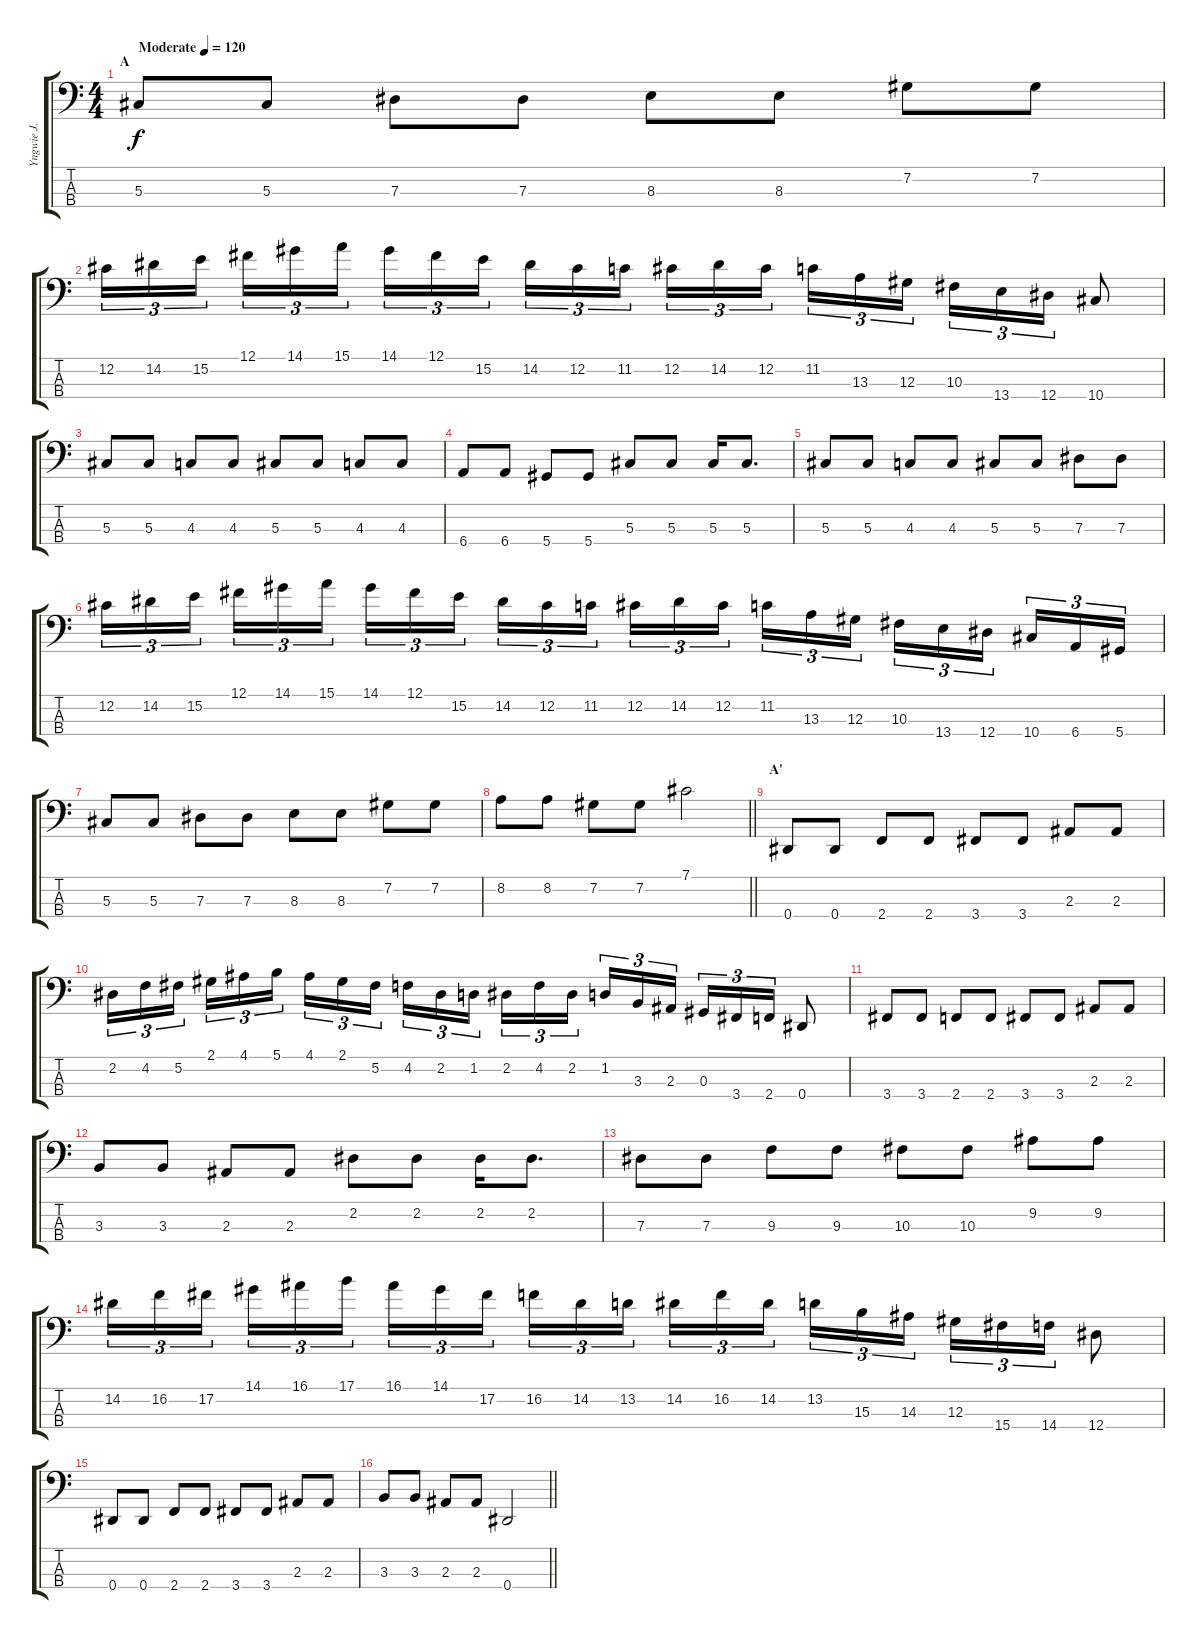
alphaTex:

\track ("Yngwie J. Malmsteen" "Yngwie J. ") {instrument electricbassfinger}
\staff {score tabs}
\tuning (Gb2 Db2 Ab1 Eb1) {hide}
\ts (4 4)
\section ("" "A")
\tempo (120 "Moderate")
\clef f4
\ks c
5.3.8{dy f instrument electricbassfinger} 5.3.8 7.3.8 7.3.8 8.3.8 8.3.8 7.2.8 7.2.8 |
12.2.16{tu (3 2)} 14.2.16{tu (3 2)} 15.2.16{tu (3 2) beam splitsecondary} 12.1.16{tu (3 2)} 14.1.16{tu (3 2)} 15.1.16{tu (3 2)} 14.1.16{tu (3 2)} 12.1.16{tu (3 2)} 15.2.16{tu (3 2) beam splitsecondary} 14.2.16{tu (3 2)} 12.2.16{tu (3 2)} 11.2.16{tu (3 2)} 12.2.16{tu (3 2)} 14.2.16{tu (3 2)} 12.2.16{tu (3 2) beam splitsecondary} 11.2.16{tu (3 2)} 13.3.16{tu (3 2)} 12.3.16{tu (3 2)} 10.3.16{tu (3 2)} 13.4.16{tu (3 2)} 12.4.16{tu (3 2)} 10.4.8 |
5.3.8 5.3.8 4.3.8 4.3.8 5.3.8 5.3.8 4.3.8 4.3.8 |
6.4.8 6.4.8 5.4.8 5.4.8 5.3.8 5.3.8 5.3.16 5.3.8{d} |
5.3.8 5.3.8 4.3.8 4.3.8 5.3.8 5.3.8 7.3.8 7.3.8 |
12.2.16{tu (3 2)} 14.2.16{tu (3 2)} 15.2.16{tu (3 2) beam splitsecondary} 12.1.16{tu (3 2)} 14.1.16{tu (3 2)} 15.1.16{tu (3 2)} 14.1.16{tu (3 2)} 12.1.16{tu (3 2)} 15.2.16{tu (3 2) beam splitsecondary} 14.2.16{tu (3 2)} 12.2.16{tu (3 2)} 11.2.16{tu (3 2)} 12.2.16{tu (3 2)} 14.2.16{tu (3 2)} 12.2.16{tu (3 2) beam splitsecondary} 11.2.16{tu (3 2)} 13.3.16{tu (3 2)} 12.3.16{tu (3 2)} 10.3.16{tu (3 2)} 13.4.16{tu (3 2)} 12.4.16{tu (3 2) beam splitsecondary} 10.4.16{tu (3 2)} 6.4.16{tu (3 2)} 5.4.16{tu (3 2)} |
5.3.8 5.3.8 7.3.8 7.3.8 8.3.8 8.3.8 7.2.8 7.2.8 |
\barLineRight lightlight
8.2.8 8.2.8 7.2.8 7.2.8 7.1.2 |
\section ("" "A'")
0.4.8 0.4.8 2.4.8 2.4.8 3.4.8 3.4.8 2.3.8 2.3.8 |
2.2.16{tu (3 2)} 4.2.16{tu (3 2)} 5.2.16{tu (3 2) beam splitsecondary} 2.1.16{tu (3 2)} 4.1.16{tu (3 2)} 5.1.16{tu (3 2)} 4.1.16{tu (3 2)} 2.1.16{tu (3 2)} 5.2.16{tu (3 2) beam splitsecondary} 4.2.16{tu (3 2)} 2.2.16{tu (3 2)} 1.2.16{tu (3 2)} 2.2.16{tu (3 2)} 4.2.16{tu (3 2)} 2.2.16{tu (3 2) beam splitsecondary} 1.2.16{tu (3 2)} 3.3.16{tu (3 2)} 2.3.16{tu (3 2)} 0.3.16{tu (3 2)} 3.4.16{tu (3 2)} 2.4.16{tu (3 2)} 0.4.8 |
3.4.8 3.4.8 2.4.8 2.4.8 3.4.8 3.4.8 2.3.8 2.3.8 |
3.3.8 3.3.8 2.3.8 2.3.8 2.2.8 2.2.8 2.2.16 2.2.8{d} |
7.3.8 7.3.8 9.3.8 9.3.8 10.3.8 10.3.8 9.2.8 9.2.8 |
14.2.16{tu (3 2)} 16.2.16{tu (3 2)} 17.2.16{tu (3 2) beam splitsecondary} 14.1.16{tu (3 2)} 16.1.16{tu (3 2)} 17.1.16{tu (3 2)} 16.1.16{tu (3 2)} 14.1.16{tu (3 2)} 17.2.16{tu (3 2) beam splitsecondary} 16.2.16{tu (3 2)} 14.2.16{tu (3 2)} 13.2.16{tu (3 2)} 14.2.16{tu (3 2)} 16.2.16{tu (3 2)} 14.2.16{tu (3 2) beam splitsecondary} 13.2.16{tu (3 2)} 15.3.16{tu (3 2)} 14.3.16{tu (3 2)} 12.3.16{tu (3 2)} 15.4.16{tu (3 2)} 14.4.16{tu (3 2)} 12.4.8 |
0.4.8 0.4.8 2.4.8 2.4.8 3.4.8 3.4.8 2.3.8 2.3.8 |
\barLineRight lightlight
3.3.8 3.3.8 2.3.8 2.3.8 0.4.2
